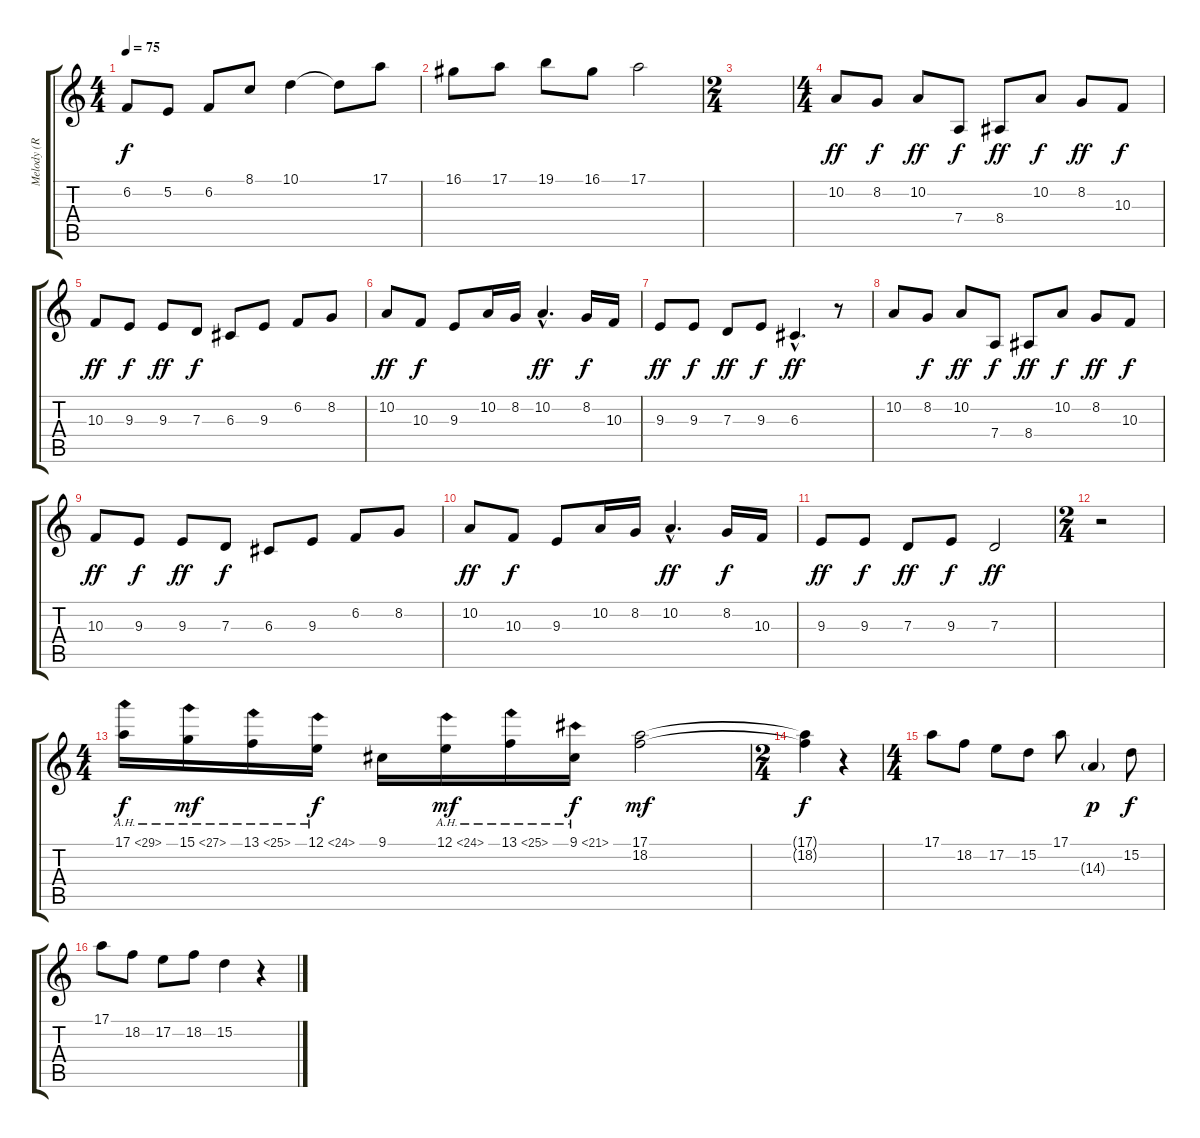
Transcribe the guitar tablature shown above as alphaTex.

\track ("Melody (R Hand)" "Melody (R ") {instrument brightacousticpiano}
\staff {score tabs}
\tuning (E4 B3 G3 D3 A2 E2) {hide}
\ts (4 4)
\tempo 75
\clef g2
\ks c
6.2.8{dy f} 5.2.8 6.2.8 8.1.8 10.1.4 10.1{t}.8 17.1.8 |
16.1.8 17.1.8 19.1.8 16.1.8 17.1.2 |
\ts (2 4)
|
\ts (4 4)
10.2.8{dy ff} 8.2.8{dy f} 10.2.8{dy ff} 7.4.8{dy f} 8.4.8{dy ff} 10.2.8{dy f} 8.2.8{dy ff} 10.3.8{dy f} |
10.3.8{dy ff} 9.3.8{dy f} 9.3.8{dy ff} 7.3.8{dy f} 6.3.8 9.3.8 6.2.8 8.2.8 |
10.2.8{dy ff} 10.3.8{dy f} 9.3.8 10.2.16 8.2.16 10.2{hac}.4{d dy ff} 8.2.16{dy f} 10.3.16 |
9.3.8{dy ff} 9.3.8{dy f} 7.3.8{dy ff} 9.3.8{dy f} 6.3{hac}.4{d dy ff} r.8 |
10.2.8 8.2.8{dy f} 10.2.8{dy ff} 7.4.8{dy f} 8.4.8{dy ff} 10.2.8{dy f} 8.2.8{dy ff} 10.3.8{dy f} |
10.3.8{dy ff} 9.3.8{dy f} 9.3.8{dy ff} 7.3.8{dy f} 6.3.8 9.3.8 6.2.8 8.2.8 |
10.2.8{dy ff} 10.3.8{dy f} 9.3.8 10.2.16 8.2.16 10.2{hac}.4{d dy ff} 8.2.16{dy f} 10.3.16 |
9.3.8{dy ff} 9.3.8{dy f} 7.3.8{dy ff} 9.3.8{dy f} 7.3.2{dy ff} |
\ts (2 4)
r.2 |
\ts (4 4)
17.1{ah 12}.16{dy f} 15.1{ah 12}.16{dy mf} 13.1{ah 12}.16 12.1{ah 12}.16{dy f} 9.1.16 12.1{ah 12}.16{dy mf} 13.1{ah 12}.16 9.1{ah 12}.16{dy f} (17.1 18.2).2{dy mf} |
\ts (2 4)
(17.1{t} 18.2{t}).4{dy f} r.4 |
\ts (4 4)
17.1.8{volume 9} 18.2.8 17.2.8 15.2.8 17.1.8 14.3{g}.4{dy p} 15.2.8{dy f} |
17.1.8 18.2.8 17.2.8 18.2.8 15.2.4 r.4
